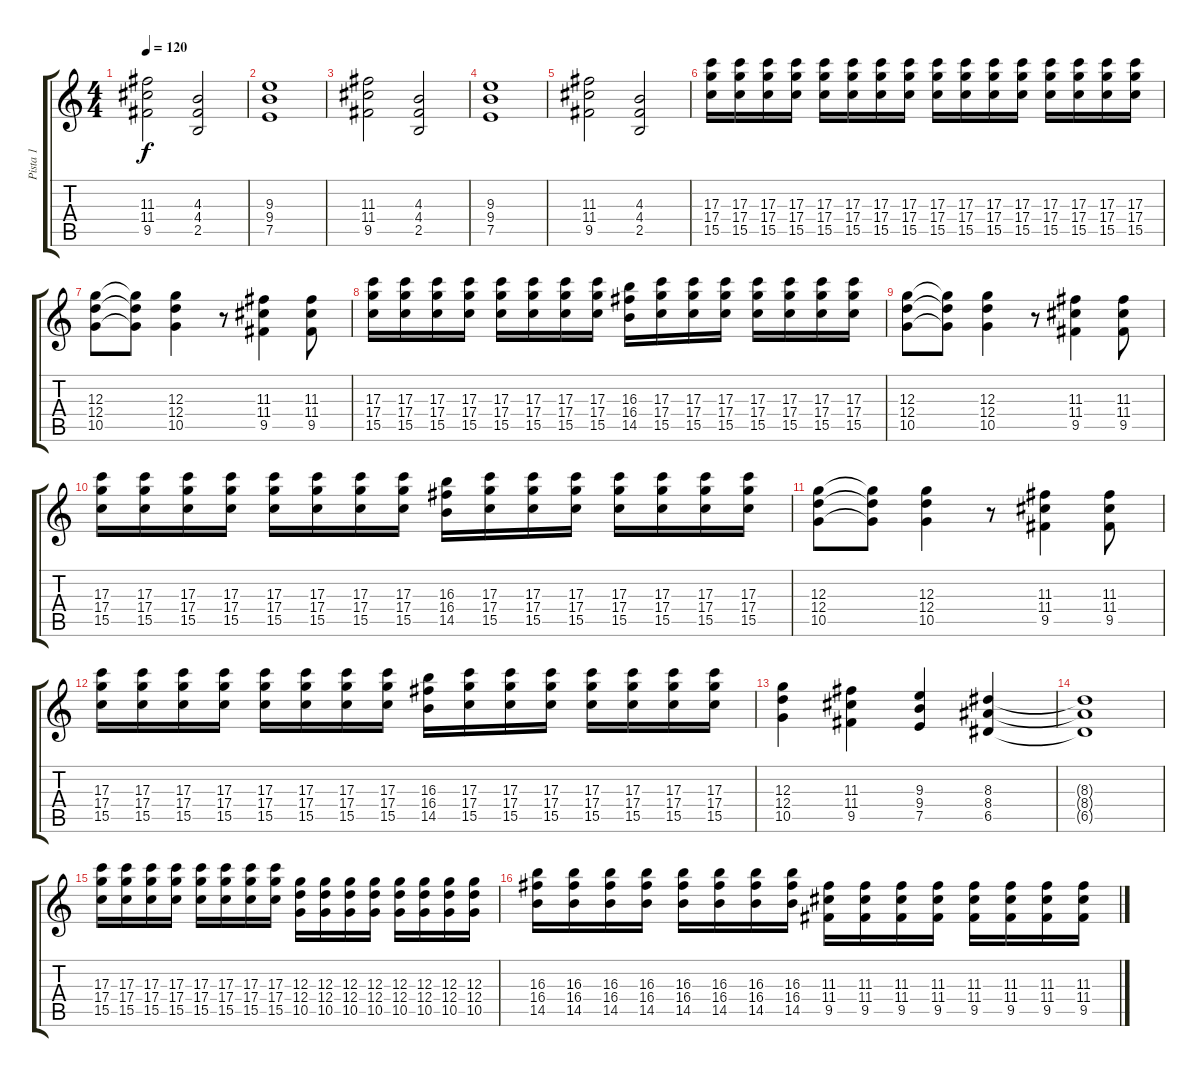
\track ("Pista 1" "Pista 1") {instrument overdrivenguitar}
\staff {score tabs}
\tuning (E4 B3 G3 D3 A2 E2) {hide}
\ts (4 4)
\tempo 120
\clef g2
\ks c
(11.3 11.4 9.5).2{dy f} (4.3 4.4 2.5).2 |
(9.3 9.4 7.5).1 |
(11.3 11.4 9.5).2 (4.3 4.4 2.5).2 |
(9.3 9.4 7.5).1 |
(11.3 11.4 9.5).2 (4.3 4.4 2.5).2 |
(17.3 17.4 15.5).16 (17.3 17.4 15.5).16 (17.3 17.4 15.5).16 (17.3 17.4 15.5).16 (17.3 17.4 15.5).16 (17.3 17.4 15.5).16 (17.3 17.4 15.5).16 (17.3 17.4 15.5).16 (17.3 17.4 15.5).16 (17.3 17.4 15.5).16 (17.3 17.4 15.5).16 (17.3 17.4 15.5).16 (17.3 17.4 15.5).16 (17.3 17.4 15.5).16 (17.3 17.4 15.5).16 (17.3 17.4 15.5).16 |
(12.3 12.4 10.5).8 (12.3{t} 12.4{t} 10.5{t}).8 (12.3 12.4 10.5).4 r.8 (11.3 11.4 9.5).4 (11.3 11.4 9.5).8 |
(17.3 17.4 15.5).16 (17.3 17.4 15.5).16 (17.3 17.4 15.5).16 (17.3 17.4 15.5).16 (17.3 17.4 15.5).16 (17.3 17.4 15.5).16 (17.3 17.4 15.5).16 (17.3 17.4 15.5).16 (16.3 16.4 14.5).16 (17.3 17.4 15.5).16 (17.3 17.4 15.5).16 (17.3 17.4 15.5).16 (17.3 17.4 15.5).16 (17.3 17.4 15.5).16 (17.3 17.4 15.5).16 (17.3 17.4 15.5).16 |
(12.3 12.4 10.5).8 (12.3{t} 12.4{t} 10.5{t}).8 (12.3 12.4 10.5).4 r.8 (11.3 11.4 9.5).4 (11.3 11.4 9.5).8 |
(17.3 17.4 15.5).16 (17.3 17.4 15.5).16 (17.3 17.4 15.5).16 (17.3 17.4 15.5).16 (17.3 17.4 15.5).16 (17.3 17.4 15.5).16 (17.3 17.4 15.5).16 (17.3 17.4 15.5).16 (16.3 16.4 14.5).16 (17.3 17.4 15.5).16 (17.3 17.4 15.5).16 (17.3 17.4 15.5).16 (17.3 17.4 15.5).16 (17.3 17.4 15.5).16 (17.3 17.4 15.5).16 (17.3 17.4 15.5).16 |
(12.3 12.4 10.5).8 (12.3{t} 12.4{t} 10.5{t}).8 (12.3 12.4 10.5).4 r.8 (11.3 11.4 9.5).4 (11.3 11.4 9.5).8 |
(17.3 17.4 15.5).16 (17.3 17.4 15.5).16 (17.3 17.4 15.5).16 (17.3 17.4 15.5).16 (17.3 17.4 15.5).16 (17.3 17.4 15.5).16 (17.3 17.4 15.5).16 (17.3 17.4 15.5).16 (16.3 16.4 14.5).16 (17.3 17.4 15.5).16 (17.3 17.4 15.5).16 (17.3 17.4 15.5).16 (17.3 17.4 15.5).16 (17.3 17.4 15.5).16 (17.3 17.4 15.5).16 (17.3 17.4 15.5).16 |
(12.3 12.4 10.5).4 (11.3 11.4 9.5).4 (9.3 9.4 7.5).4 (8.3 8.4 6.5).4 |
(8.3{t} 8.4{t} 6.5{t}).1 |
(17.3 17.4 15.5).16 (17.3 17.4 15.5).16 (17.3 17.4 15.5).16 (17.3 17.4 15.5).16 (17.3 17.4 15.5).16 (17.3 17.4 15.5).16 (17.3 17.4 15.5).16 (17.3 17.4 15.5).16 (12.3 12.4 10.5).16 (12.3 12.4 10.5).16 (12.3 12.4 10.5).16 (12.3 12.4 10.5).16 (12.3 12.4 10.5).16 (12.3 12.4 10.5).16 (12.3 12.4 10.5).16 (12.3 12.4 10.5).16 |
(16.3 16.4 14.5).16 (16.3 16.4 14.5).16 (16.3 16.4 14.5).16 (16.3 16.4 14.5).16 (16.3 16.4 14.5).16 (16.3 16.4 14.5).16 (16.3 16.4 14.5).16 (16.3 16.4 14.5).16 (11.3 11.4 9.5).16 (11.3 11.4 9.5).16 (11.3 11.4 9.5).16 (11.3 11.4 9.5).16 (11.3 11.4 9.5).16 (11.3 11.4 9.5).16 (11.3 11.4 9.5).16 (11.3 11.4 9.5).16
